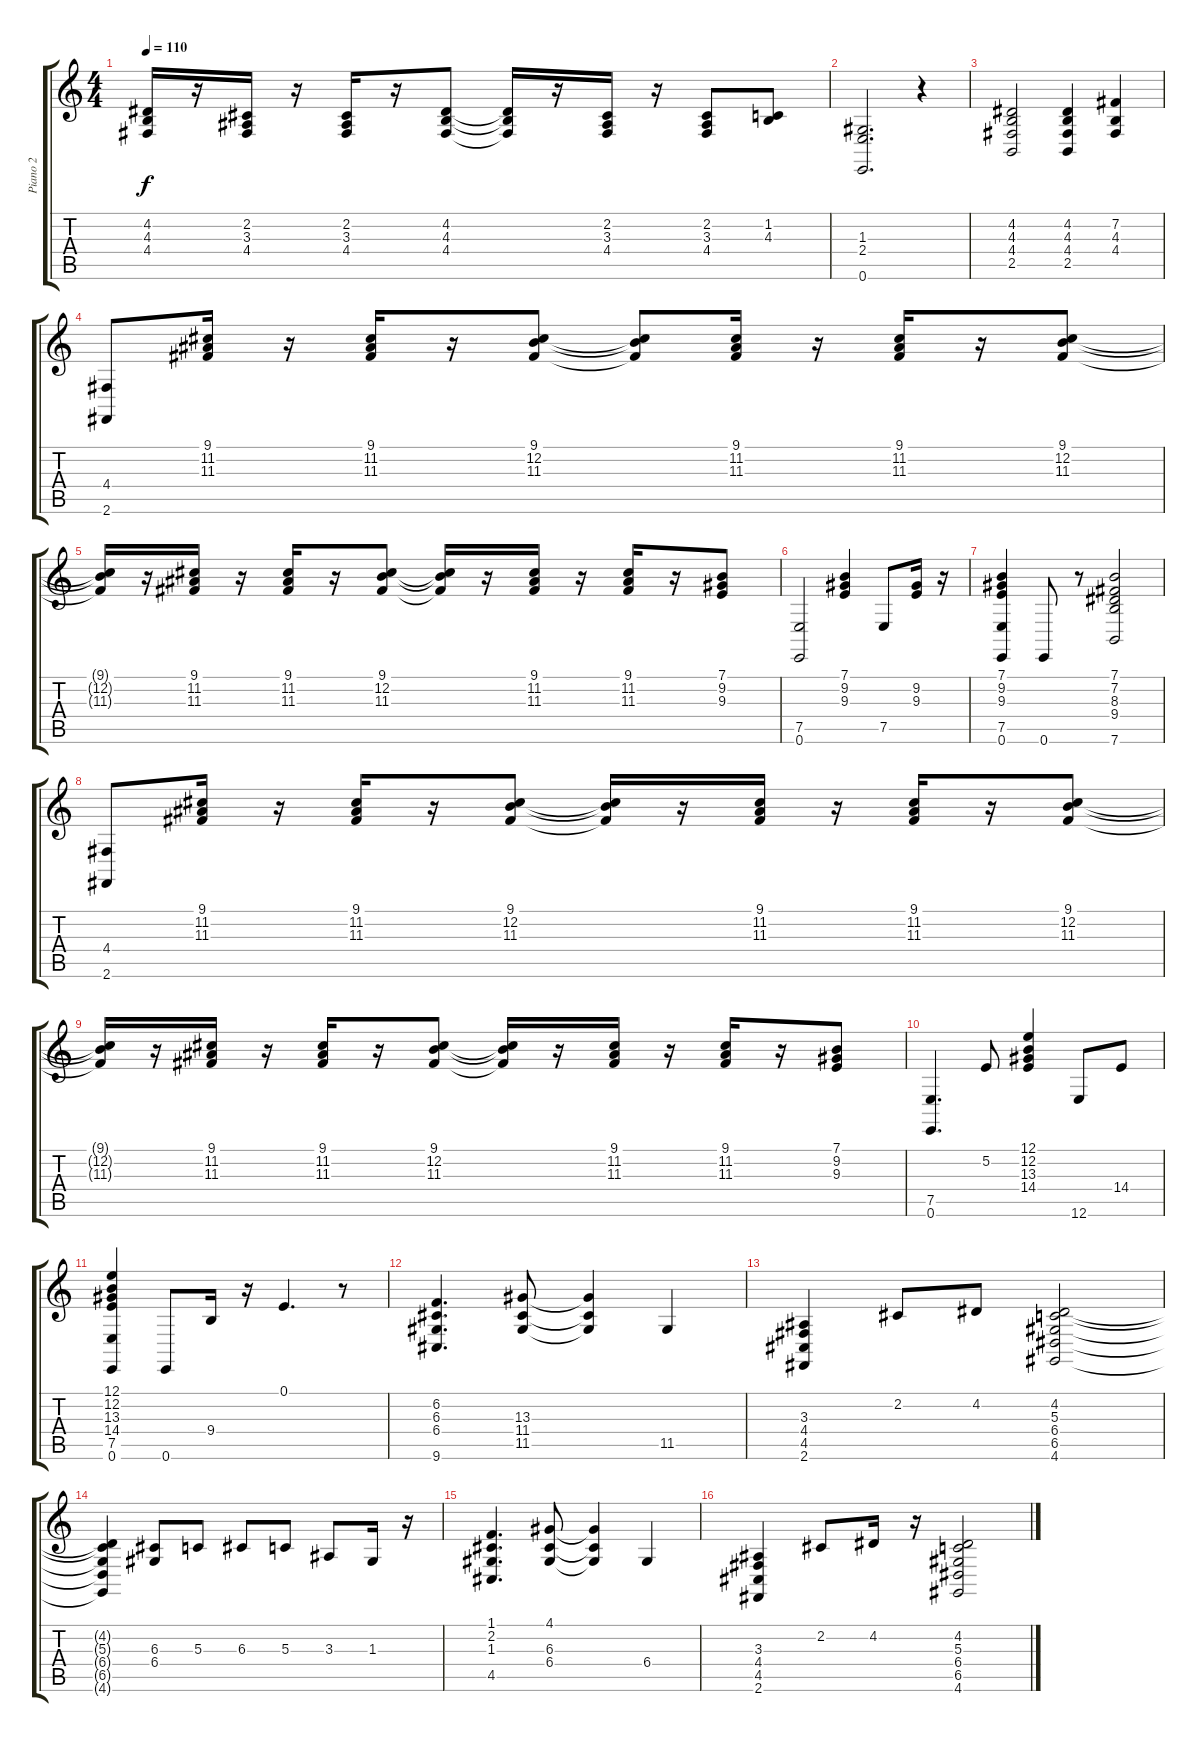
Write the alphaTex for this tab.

\track ("Piano 2" "Piano 2") {instrument acousticgrandpiano}
\staff {score tabs}
\tuning (E4 B3 G3 D3 A2 E2) {hide}
\ts (4 4)
\tempo 110
\clef g2
\ks c
(4.2{t} 4.3{t} 4.4{t}).16{dy f} r.16 (2.2 3.3 4.4).16 r.16 (2.2 3.3 4.4).16 r.16 (4.2 4.3 4.4).8 (4.2{t} 4.3{t} 4.4{t}).16 r.16 (2.2 3.3 4.4).16 r.16 (2.2 3.3 4.4).8 (1.2 4.3).8 |
(1.3 2.4 0.6).2{d} r.4 |
(4.2 4.3 4.4 2.5).2 (4.2 4.3 4.4 2.5).4 (7.2 4.3 4.4).4 |
(4.4 2.6).8 (9.1 11.2 11.3).16 r.16 (9.1 11.2 11.3).16 r.16 (9.1 12.2 11.3).8 (9.1{t} 12.2{t} 11.3{t}).8 (9.1 11.2 11.3).16 r.16 (9.1 11.2 11.3).16 r.16 (9.1 12.2 11.3).8 |
(9.1{t} 12.2{t} 11.3{t}).16 r.16 (9.1 11.2 11.3).16 r.16 (9.1 11.2 11.3).16 r.16 (9.1 12.2 11.3).8 (9.1{t} 12.2{t} 11.3{t}).16 r.16 (9.1 11.2 11.3).16 r.16 (9.1 11.2 11.3).16 r.16 (7.1 9.2 9.3).8 |
(7.5 0.6).2 (7.1 9.2 9.3).4 7.5.8 (9.2 9.3).16 r.16 |
(7.1 9.2 9.3 7.5 0.6).4 0.6.8 r.8 (7.1 7.2 8.3 9.4 7.6).2 |
(4.4 2.6).8 (9.1 11.2 11.3).16 r.16 (9.1 11.2 11.3).16 r.16 (9.1 12.2 11.3).8 (9.1{t} 12.2{t} 11.3{t}).16 r.16 (9.1 11.2 11.3).16 r.16 (9.1 11.2 11.3).16 r.16 (9.1 12.2 11.3).8 |
(9.1{t} 12.2{t} 11.3{t}).16 r.16 (9.1 11.2 11.3).16 r.16 (9.1 11.2 11.3).16 r.16 (9.1 12.2 11.3).8 (9.1{t} 12.2{t} 11.3{t}).16 r.16 (9.1 11.2 11.3).16 r.16 (9.1 11.2 11.3).16 r.16 (7.1 9.2 9.3).8 |
(7.5 0.6).4{d} 5.2.8 (12.1 12.2 13.3 14.4).4 12.6.8 14.4.8 |
(12.1 12.2 13.3 14.4 7.5 0.6).4 0.6.8 9.4.16 r.16 0.1.4{d} r.8 |
(6.2 6.3 6.4 9.6).4{d} (13.3 11.4 11.5).8 (13.3{t} 11.4{t} 11.5{t}).4 11.5.4 |
(3.3 4.4 4.5 2.6).4 2.2.8 4.2.8 (4.2 5.3 6.4 6.5 4.6).2 |
(4.2{t} 5.3{t} 6.4{t} 6.5{t} 4.6{t}).4 (6.3 6.4).8 5.3.8 6.3.8 5.3.8 3.3.8 1.3.16 r.16 |
(1.1 2.2 1.3 4.5).4{d} (4.1 6.3 6.4).8 (4.1{t} 6.3{t} 6.4{t}).4 6.4.4 |
(3.3 4.4 4.5 2.6).4 2.2.8 4.2.16 r.16 (4.2 5.3 6.4 6.5 4.6).2
